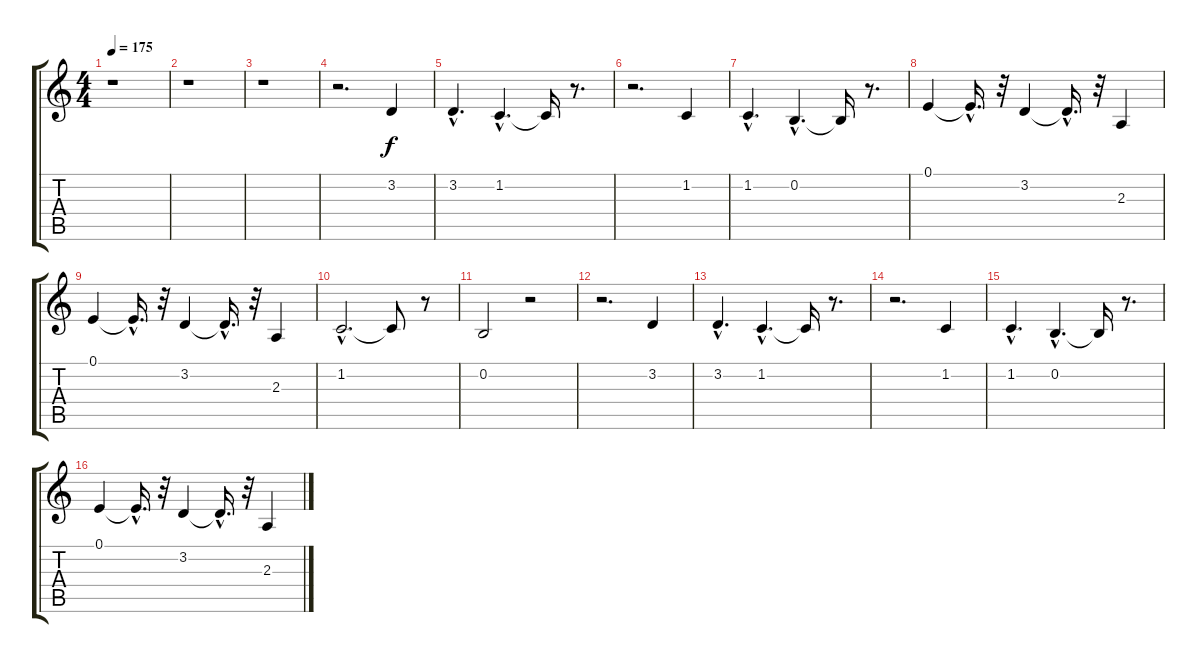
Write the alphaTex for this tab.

\track "" {instrument trombone}
\staff {score tabs}
\tuning (E4 B3 G3 D3 A2 E2) {hide}
\ts (4 4)
\tempo 175
\clef g2
\ks c
r.1{dy f} |
r.1 |
r.1 |
r.2{d} 3.2.4 |
3.2{hac}.4{d} 1.2{hac}.4{d} 1.2{t}.16 r.8{d} |
r.2{d} 1.2.4 |
1.2{hac}.4{d} 0.2{hac}.4{d} 0.2{t}.16 r.8{d} |
0.1.4 0.1{hac t}.16{d} r.32 3.2.4 3.2{hac t}.16{d} r.32 2.3.4 |
0.1.4 0.1{hac t}.16{d} r.32 3.2.4 3.2{hac t}.16{d} r.32 2.3.4 |
1.2{hac}.2{d} 1.2{t}.8 r.8 |
0.2.2 r.2 |
r.2{d} 3.2.4 |
3.2{hac}.4{d} 1.2{hac}.4{d} 1.2{t}.16 r.8{d} |
r.2{d} 1.2.4 |
1.2{hac}.4{d} 0.2{hac}.4{d} 0.2{t}.16 r.8{d} |
0.1.4 0.1{hac t}.16{d} r.32 3.2.4 3.2{hac t}.16{d} r.32 2.3.4
